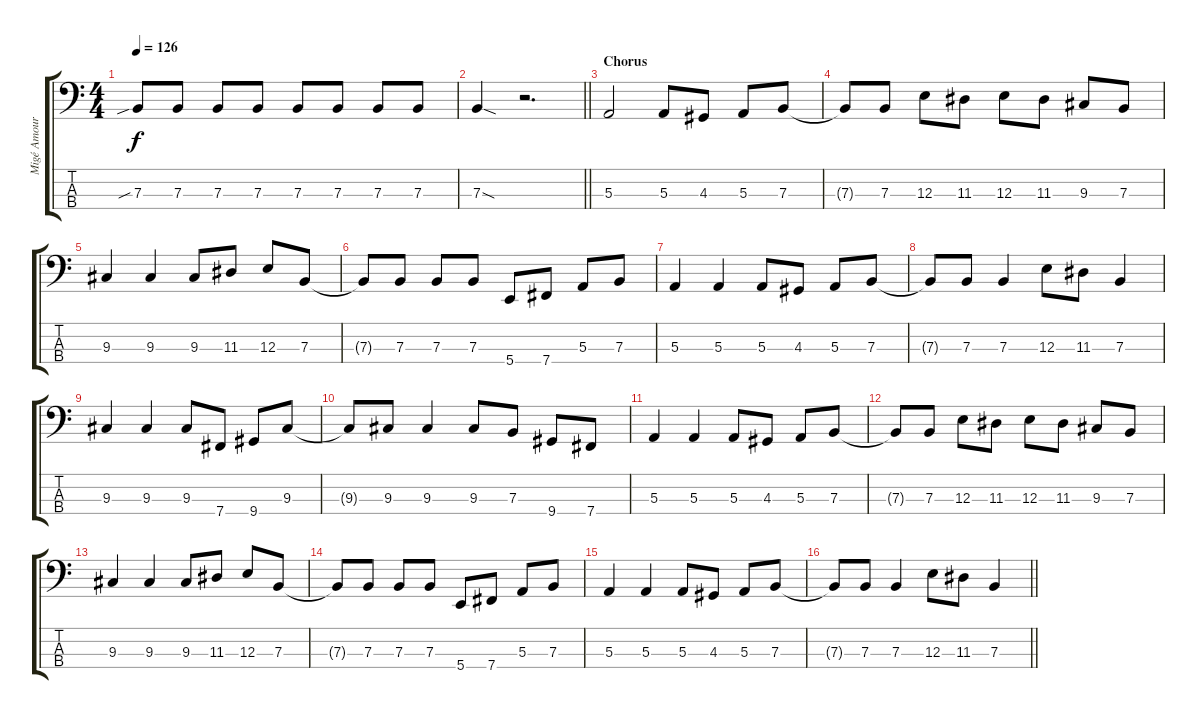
\track ("Migé Amour (Bass)" "Migé Amour") {instrument electricbassfinger}
\staff {score tabs}
\tuning (D2 A1 E1 B0) {hide}
\ts (4 4)
\tempo 126
\clef f4
\ks c
7.3{sib}.8{dy f} 7.3.8 7.3.8 7.3.8 7.3.8 7.3.8 7.3.8 7.3.8 |
\barLineRight lightlight
7.3{sod}.4 r.2{d} |
\section ("" "Chorus")
5.3.2 5.3.8 4.3.8 5.3.8 7.3.8 |
7.3{t}.8 7.3.8 12.3.8 11.3.8 12.3.8 11.3.8 9.3.8 7.3.8 |
9.3.4 9.3.4 9.3.8 11.3.8 12.3.8 7.3.8 |
7.3{t}.8 7.3.8 7.3.8 7.3.8 5.4.8 7.4.8 5.3.8 7.3.8 |
5.3.4 5.3.4 5.3.8 4.3.8 5.3.8 7.3.8 |
7.3{t}.8 7.3.8 7.3.4 12.3.8 11.3.8 7.3.4 |
9.3.4 9.3.4 9.3.8 7.4.8 9.4.8 9.3.8 |
9.3{t}.8 9.3.8 9.3.4 9.3.8 7.3.8 9.4.8 7.4.8 |
5.3.4 5.3.4 5.3.8 4.3.8 5.3.8 7.3.8 |
7.3{t}.8 7.3.8 12.3.8 11.3.8 12.3.8 11.3.8 9.3.8 7.3.8 |
9.3.4 9.3.4 9.3.8 11.3.8 12.3.8 7.3.8 |
7.3{t}.8 7.3.8 7.3.8 7.3.8 5.4.8 7.4.8 5.3.8 7.3.8 |
5.3.4 5.3.4 5.3.8 4.3.8 5.3.8 7.3.8 |
\barLineRight lightlight
7.3{t}.8 7.3.8 7.3.4 12.3.8 11.3.8 7.3.4
